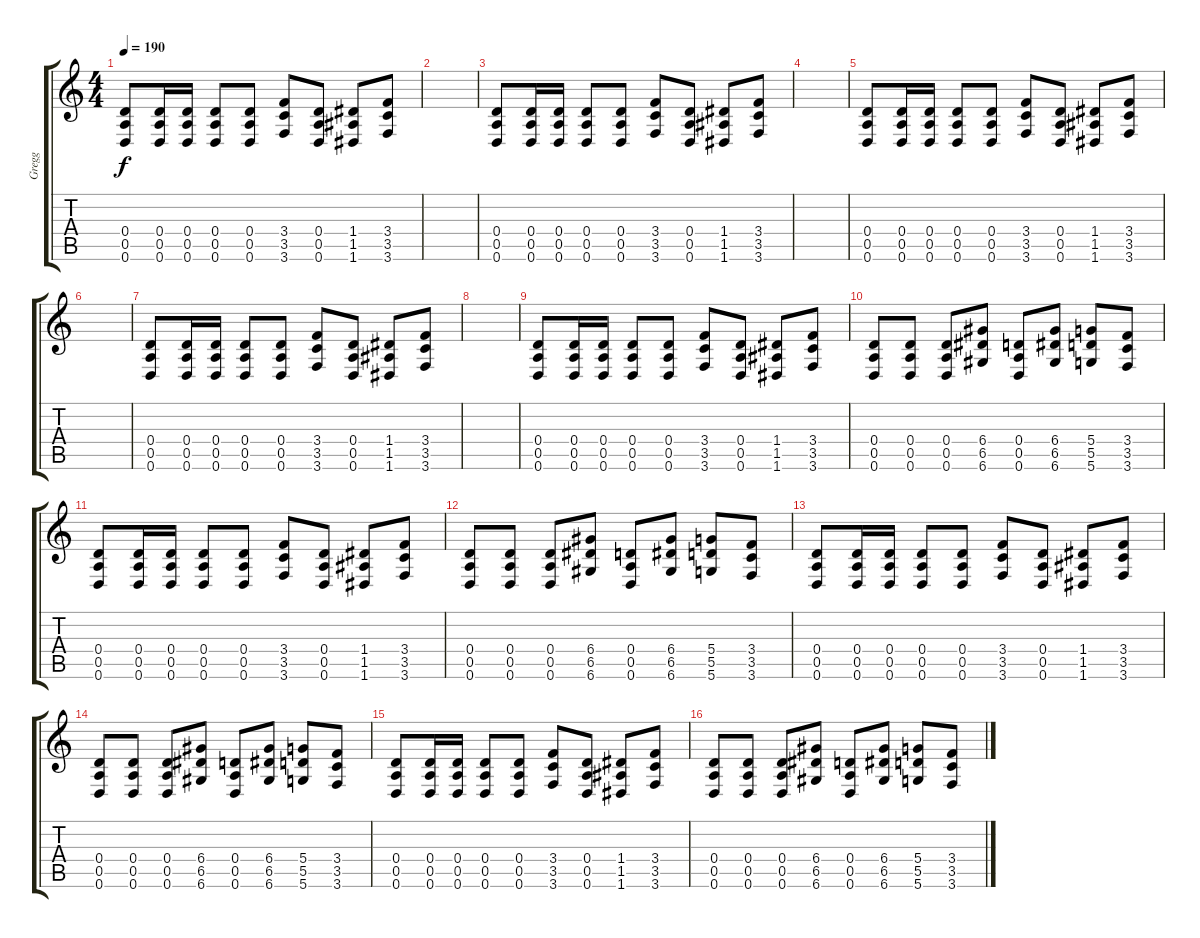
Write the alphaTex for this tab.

\track ("Gregg" "Gregg") {instrument overdrivenguitar}
\staff {score tabs}
\tuning (E4 B3 G3 D3 A2 D2) {hide}
\ts (4 4)
\tempo 190
\clef g2
\ks c
(0.4 0.5 0.6).8{dy f} (0.4 0.5 0.6).16 (0.4 0.5 0.6).16 (0.4 0.5 0.6).8 (0.4 0.5 0.6).8 (3.4 3.5 3.6).8 (0.4 0.5 0.6).8 (1.4 1.5 1.6).8 (3.4 3.5 3.6).8 |
|
(0.4 0.5 0.6).8 (0.4 0.5 0.6).16 (0.4 0.5 0.6).16 (0.4 0.5 0.6).8 (0.4 0.5 0.6).8 (3.4 3.5 3.6).8 (0.4 0.5 0.6).8 (1.4 1.5 1.6).8 (3.4 3.5 3.6).8 |
|
(0.4 0.5 0.6).8 (0.4 0.5 0.6).16 (0.4 0.5 0.6).16 (0.4 0.5 0.6).8 (0.4 0.5 0.6).8 (3.4 3.5 3.6).8 (0.4 0.5 0.6).8 (1.4 1.5 1.6).8 (3.4 3.5 3.6).8 |
|
(0.4 0.5 0.6).8 (0.4 0.5 0.6).16 (0.4 0.5 0.6).16 (0.4 0.5 0.6).8 (0.4 0.5 0.6).8 (3.4 3.5 3.6).8 (0.4 0.5 0.6).8 (1.4 1.5 1.6).8 (3.4 3.5 3.6).8 |
|
(0.4 0.5 0.6).8 (0.4 0.5 0.6).16 (0.4 0.5 0.6).16 (0.4 0.5 0.6).8 (0.4 0.5 0.6).8 (3.4 3.5 3.6).8 (0.4 0.5 0.6).8 (1.4 1.5 1.6).8 (3.4 3.5 3.6).8 |
(0.4 0.5 0.6).8 (0.4 0.5 0.6).8 (0.4 0.5 0.6).8 (6.4 6.5 6.6).8 (0.4 0.5 0.6).8 (6.4 6.5 6.6).8 (5.4 5.5 5.6).8 (3.4 3.5 3.6).8 |
(0.4 0.5 0.6).8 (0.4 0.5 0.6).16 (0.4 0.5 0.6).16 (0.4 0.5 0.6).8 (0.4 0.5 0.6).8 (3.4 3.5 3.6).8 (0.4 0.5 0.6).8 (1.4 1.5 1.6).8 (3.4 3.5 3.6).8 |
(0.4 0.5 0.6).8 (0.4 0.5 0.6).8 (0.4 0.5 0.6).8 (6.4 6.5 6.6).8 (0.4 0.5 0.6).8 (6.4 6.5 6.6).8 (5.4 5.5 5.6).8 (3.4 3.5 3.6).8 |
(0.4 0.5 0.6).8 (0.4 0.5 0.6).16 (0.4 0.5 0.6).16 (0.4 0.5 0.6).8 (0.4 0.5 0.6).8 (3.4 3.5 3.6).8 (0.4 0.5 0.6).8 (1.4 1.5 1.6).8 (3.4 3.5 3.6).8 |
(0.4 0.5 0.6).8 (0.4 0.5 0.6).8 (0.4 0.5 0.6).8 (6.4 6.5 6.6).8 (0.4 0.5 0.6).8 (6.4 6.5 6.6).8 (5.4 5.5 5.6).8 (3.4 3.5 3.6).8 |
(0.4 0.5 0.6).8 (0.4 0.5 0.6).16 (0.4 0.5 0.6).16 (0.4 0.5 0.6).8 (0.4 0.5 0.6).8 (3.4 3.5 3.6).8 (0.4 0.5 0.6).8 (1.4 1.5 1.6).8 (3.4 3.5 3.6).8 |
(0.4 0.5 0.6).8 (0.4 0.5 0.6).8 (0.4 0.5 0.6).8 (6.4 6.5 6.6).8 (0.4 0.5 0.6).8 (6.4 6.5 6.6).8 (5.4 5.5 5.6).8 (3.4 3.5 3.6).8
